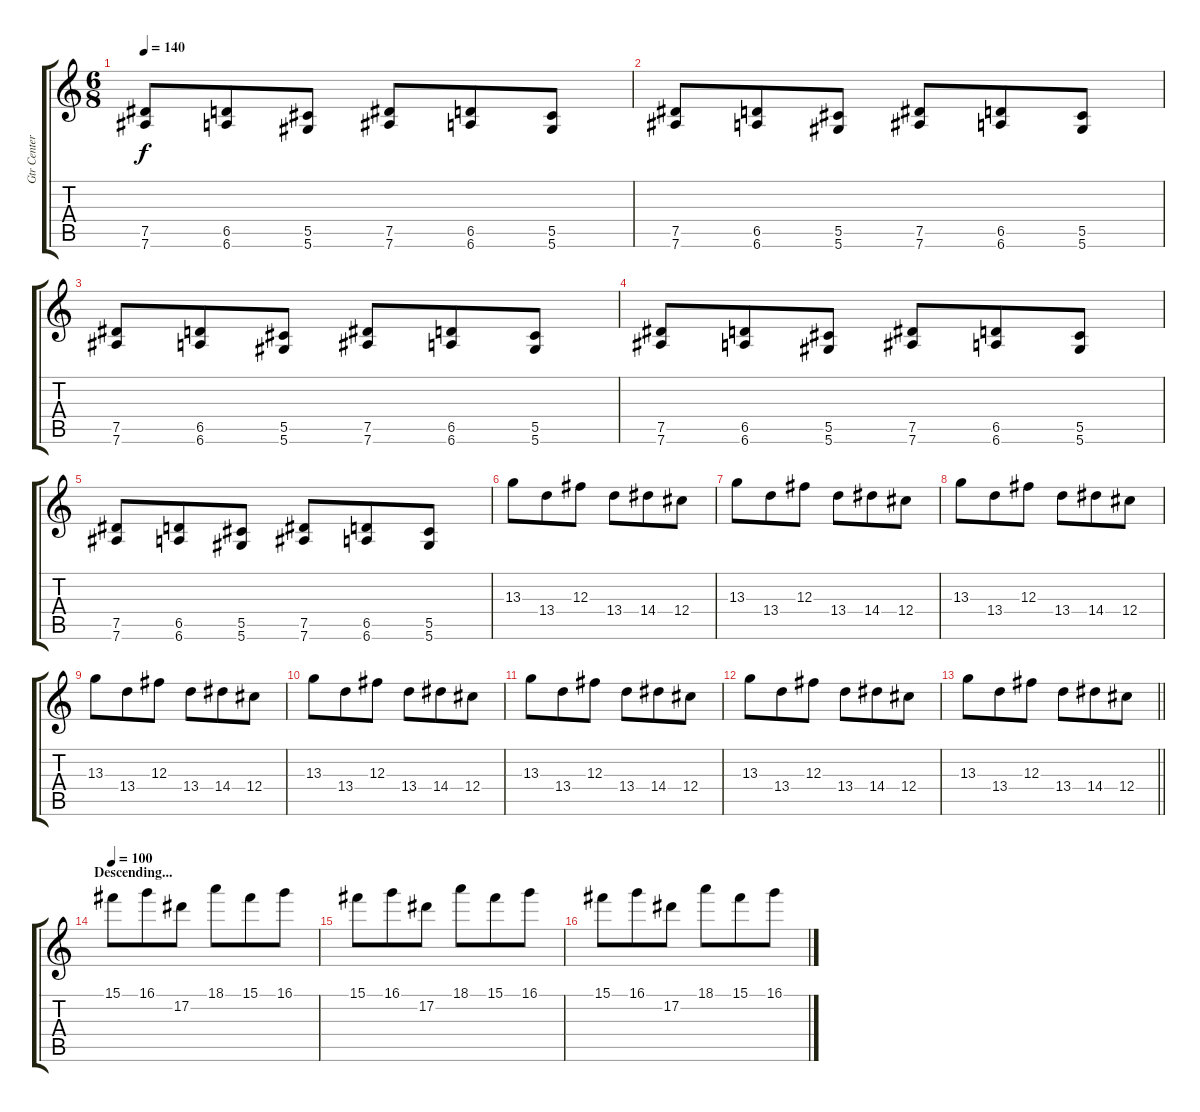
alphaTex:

\track ("Gtr Center" "Gtr Center") {instrument distortionguitar}
\staff {score tabs}
\tuning (Eb4 Bb3 Gb3 Db3 Ab2 Eb2) {hide}
\ts (6 8)
\tempo 140
\clef g2
\ks c
(7.5 7.6).8{dy f} (6.5 6.6).8 (5.5 5.6).8 (7.5 7.6).8 (6.5 6.6).8 (5.5 5.6).8 |
(7.5 7.6).8 (6.5 6.6).8 (5.5 5.6).8 (7.5 7.6).8 (6.5 6.6).8 (5.5 5.6).8 |
(7.5 7.6).8 (6.5 6.6).8 (5.5 5.6).8 (7.5 7.6).8 (6.5 6.6).8 (5.5 5.6).8 |
(7.5 7.6).8 (6.5 6.6).8 (5.5 5.6).8 (7.5 7.6).8 (6.5 6.6).8 (5.5 5.6).8 |
(7.5 7.6).8 (6.5 6.6).8 (5.5 5.6).8 (7.5 7.6).8 (6.5 6.6).8 (5.5 5.6).8 |
13.3.8 13.4.8 12.3.8 13.4.8 14.4.8 12.4.8 |
13.3.8 13.4.8 12.3.8 13.4.8 14.4.8 12.4.8 |
13.3.8 13.4.8 12.3.8 13.4.8 14.4.8 12.4.8 |
13.3.8 13.4.8 12.3.8 13.4.8 14.4.8 12.4.8 |
13.3.8 13.4.8 12.3.8 13.4.8 14.4.8 12.4.8 |
13.3.8 13.4.8 12.3.8 13.4.8 14.4.8 12.4.8 |
13.3.8 13.4.8 12.3.8 13.4.8 14.4.8 12.4.8 |
\barLineRight lightlight
13.3.8 13.4.8 12.3.8 13.4.8 14.4.8 12.4.8 |
\section ("" "Descending...")
\tempo 100
15.1.8 16.1.8 17.2.8 18.1.8 15.1.8 16.1.8 |
15.1.8 16.1.8 17.2.8 18.1.8 15.1.8 16.1.8 |
15.1.8 16.1.8 17.2.8 18.1.8 15.1.8 16.1.8
